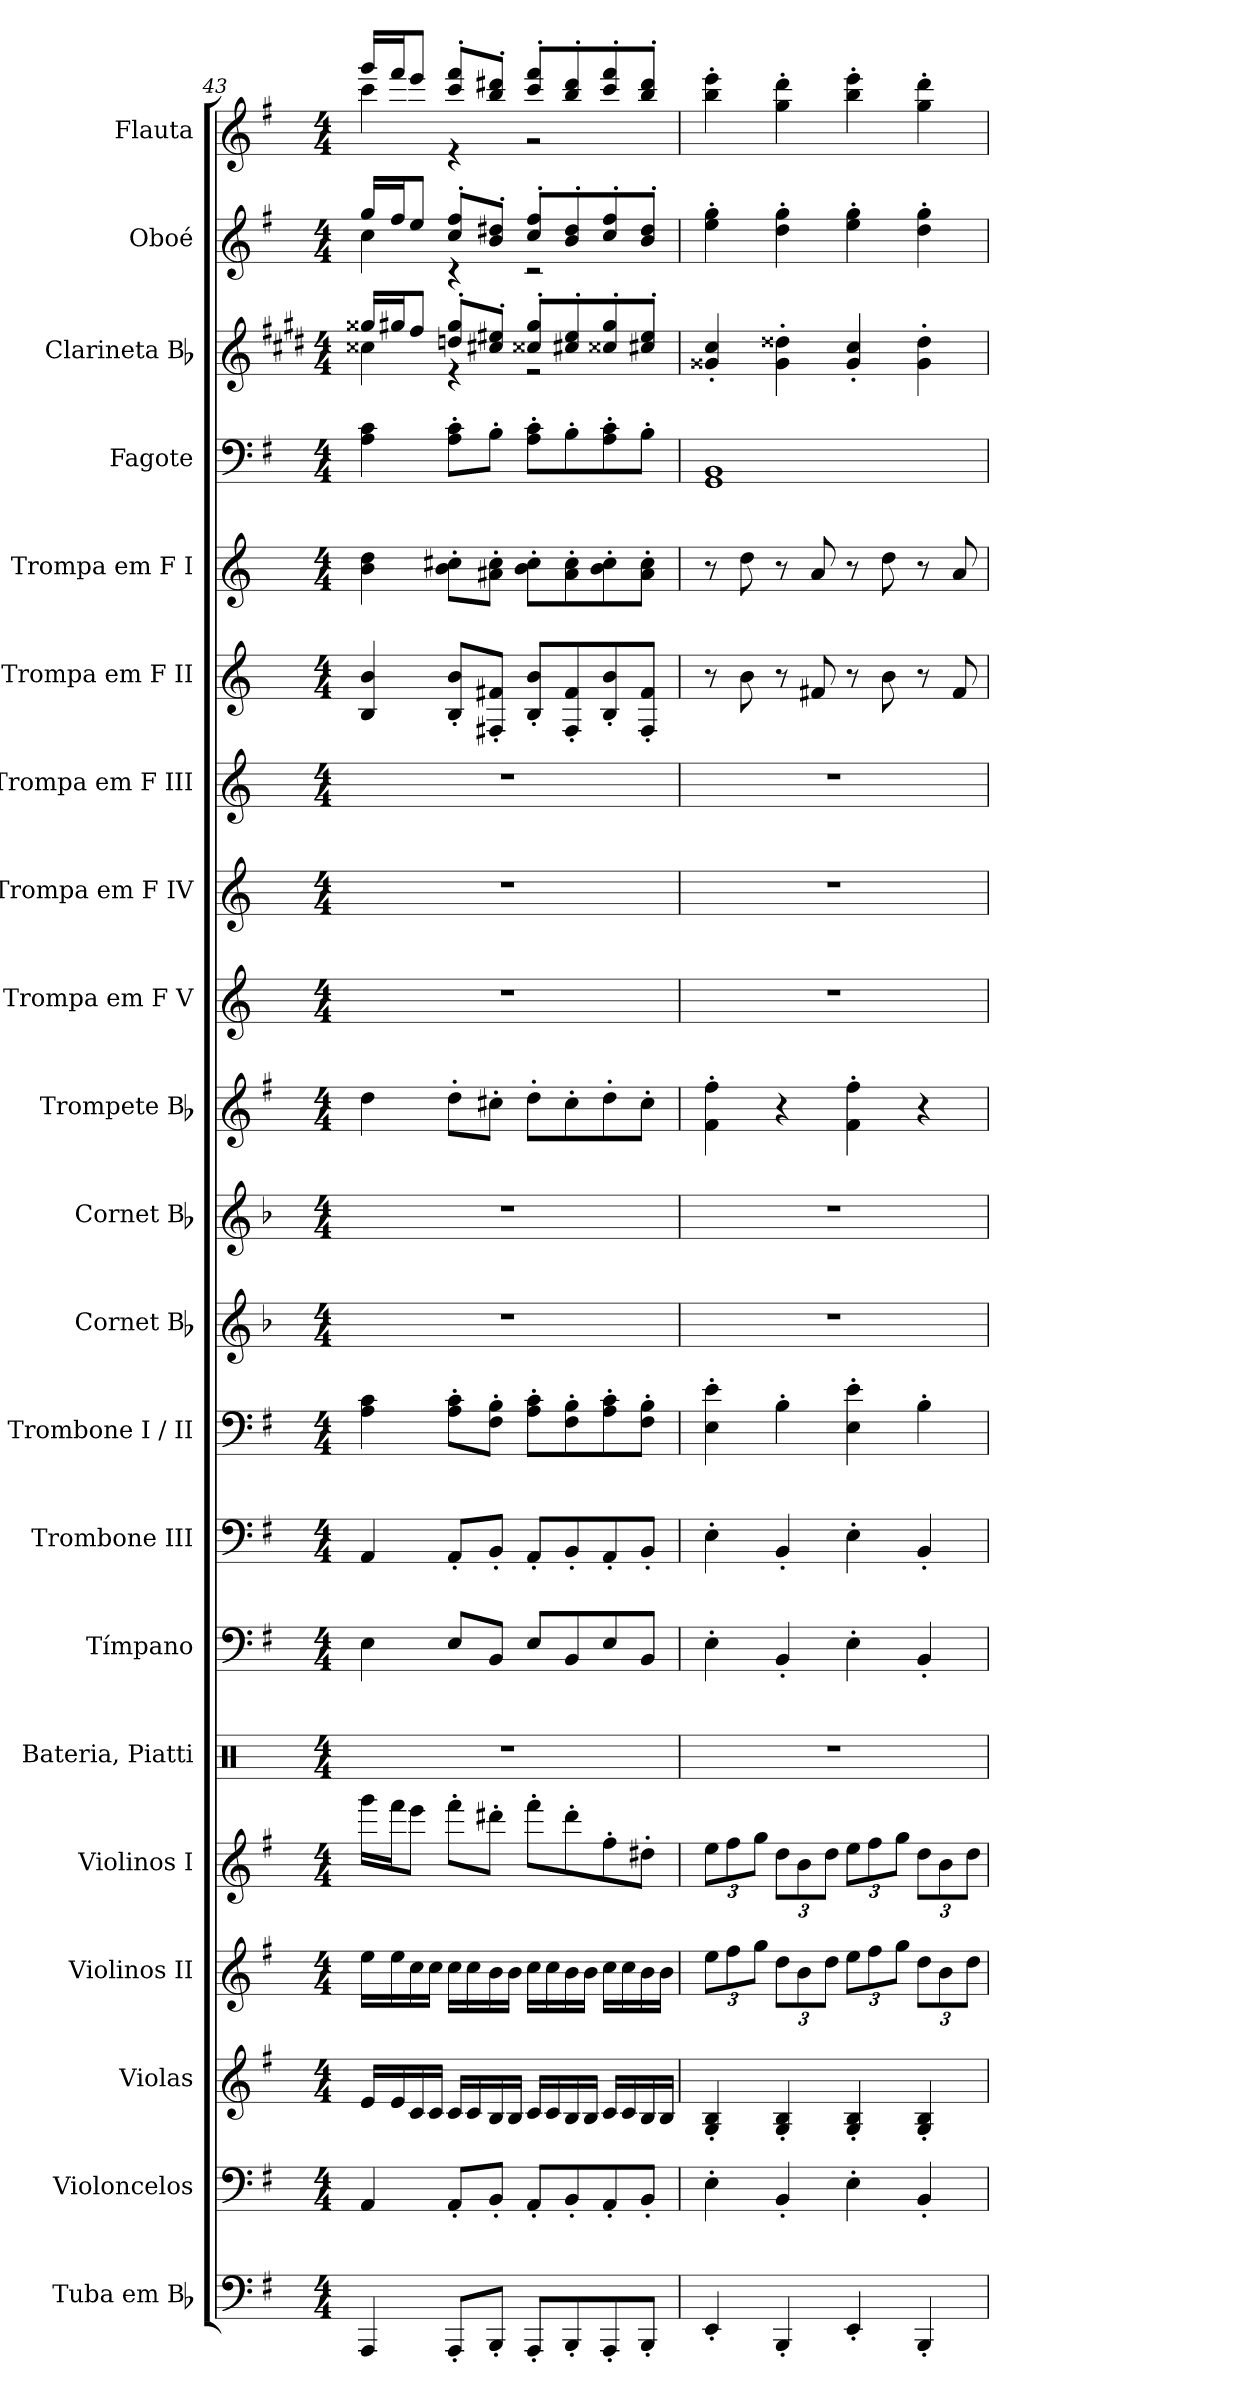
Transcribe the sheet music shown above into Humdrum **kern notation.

**kern	**kern	**kern	**kern	**kern	**kern	**kern	**kern	**kern	**kern	**kern	**kern	**kern	**kern	**kern	**kern	**kern	**kern	**kern	**kern	**kern
*part21	*part20	*part19	*part18	*part17	*part16	*part15	*part14	*part13	*part12	*part11	*part10	*part9	*part8	*part7	*part6	*part5	*part4	*part3	*part2	*part1
*staff21	*staff20	*staff19	*staff18	*staff17	*staff16	*staff15	*staff14	*staff13	*staff12	*staff11	*staff10	*staff9	*staff8	*staff7	*staff6	*staff5	*staff4	*staff3	*staff2	*staff1
*I"Tuba em Bb	*I"Violoncelos	*I"Violas	*I"Violinos II	*I"Violinos I	*I"Bateria, Piatti	*I"Tímpano	*I"Trombone III	*I"Trombone I / II	*I"Cornet Bb	*I"Cornet Bb	*I"Trompete Bb	*I"Trompa em F V	*I"Trompa em F IV	*I"Trompa em F III	*I"Trompa em F II	*I"Trompa em F I	*I"Fagote	*I"Clarineta Bb	*I"Oboé	*I"Flauta
*I'Tu. Bb	*I'Vlcs.	*	*	*I'Vlns.	*I'Bat.	*	*I'Trb.	*I'Trb.	*I'Cnt. Bb	*I'Cnt. Bb	*I'Tpt. Bb	*I'Trom. F	*I'Trom. F	*I'Trom. F	*I'Trom. F	*I'Trom. F	*I'Fgt	*I'Cl. Bb	*I'Ob.	*I'Fl
*clefF4	*clefF4	*clefG2	*clefG2	*clefG2	*clefX	*clefF4	*clefF4	*clefF4	*clefG2	*clefG2	*clefG2	*clefG2	*clefG2	*clefG2	*clefG2	*clefG2	*clefF4	*clefG2	*clefG2	*clefG2
*	*	*	*	*	*	*	*	*	*ITrd1c2	*ITrd1c2	*ITrd1c2	*ITrd4c7	*ITrd4c7	*ITrd4c7	*ITrd4c7	*ITrd4c7	*	*ITrd1c2	*	*
*k[f#]	*k[f#]	*k[f#]	*k[f#]	*k[f#]	*k[]	*k[f#]	*k[f#]	*k[f#]	*k[b-e-a-]	*k[b-e-a-]	*k[b-]	*k[b-]	*k[b-]	*k[b-]	*k[b-]	*k[b-]	*k[f#]	*k[f#c#]	*k[f#]	*k[f#]
*M4/4	*M4/4	*M4/4	*M4/4	*M4/4	*M4/4	*M4/4	*M4/4	*M4/4	*M4/4	*M4/4	*M4/4	*M4/4	*M4/4	*M4/4	*M4/4	*M4/4	*M4/4	*M4/4	*M4/4	*M4/4
=43	=43	=43	=43	=43	=43	=43	=43	=43	=43	=43	=43	=43	=43	=43	=43	=43	=43	=43	=43	=43
*	*	*	*	*	*	*	*	*	*	*	*	*	*	*	*	*	*	*^	*^	*^
4AAA/	4AA/	16e/LL	16ee\LL	16ggg\LL	1r	4E\	4AA/	4A\ 4c\	1r	1r	4cc\	1r	1r	1r	4E/ 4e/	4e\ 4g\	4A\ 4c\	16ff##X/LL	4b#X\	16gg/LL	4cc\	16ggg/LL	4ccc\
.	.	16e/	16ee\	16fff#\J	.	.	.	.	.	.	.	.	.	.	.	.	.	16ff#X/J	.	16ff#/J	.	16fff#/J	.
.	.	16c/	16cc\	8eee\J	.	.	.	.	.	.	.	.	.	.	.	.	.	8ee/J	.	8ee/J	.	8eee/J	.
.	.	16c/JJ	16cc\JJ	.	.	.	.	.	.	.	.	.	.	.	.	.	.	.	.	.	.	.	.
8AAA'/L	8AA'/L	16c/LL	16cc\LL	8fff#'\L	.	8E/L	8AA'/L	8A\' 8c\'L	.	.	8cc'\L	.	.	.	8E/' 8e/'L	8e\' 8f#X\'L	8A\' 8c\'L	8ccn/' 8ff#/'L	4r	8cc/' 8ff#/'L	4r	8ccc/' 8fff#/'L	4r
.	.	16c/	16cc\	.	.	.	.	.	.	.	.	.	.	.	.	.	.	.	.	.	.	.	.
8BBB'/J	8BB'/J	16B/	16b\	8ddd#X'\J	.	8BB/J	8BB'/J	8F#\' 8B\'J	.	.	8bn'\J	.	.	.	8BBn/' 8Bn/'J	8d#X\' 8f#\'J	8B'\J	8bn/' 8dd#X/'J	.	8b/' 8dd#X/'J	.	8bb/' 8ddd#X/'J	.
.	.	16B/JJ	16b\JJ	.	.	.	.	.	.	.	.	.	.	.	.	.	.	.	.	.	.	.	.
8AAA'/L	8AA'/L	16c/LL	16cc\LL	8fff#'\L	.	8E/L	8AA'/L	8A\' 8c\'L	.	.	8cc'\L	.	.	.	8E/' 8e/'L	8e\' 8f#\'L	8A\' 8c\'L	8b#X/' 8ff#/'L	2r	8cc/' 8ff#/'L	2r	8ccc/' 8fff#/'L	2r
.	.	16c/	16cc\	.	.	.	.	.	.	.	.	.	.	.	.	.	.	.	.	.	.	.	.
8BBB'/	8BB'/	16B/	16b\	8ddd#'\	.	8BB/	8BB'/	8F#\' 8B\'	.	.	8b'\	.	.	.	8BB/' 8B/'	8d#\' 8f#\'	8B'\	8bn/' 8dd#/'	.	8b/' 8dd#/'	.	8bb/' 8ddd#/'	.
.	.	16B/JJ	16b\JJ	.	.	.	.	.	.	.	.	.	.	.	.	.	.	.	.	.	.	.	.
8AAA'/	8AA'/	16c/LL	16cc\LL	8ff#'\	.	8E/	8AA'/	8A\' 8c\'	.	.	8cc'\	.	.	.	8E/' 8e/'	8e\' 8f#\'	8A\' 8c\'	8b#X/' 8ff#/'	.	8cc/' 8ff#/'	.	8ccc/' 8fff#/'	.
.	.	16c/	16cc\	.	.	.	.	.	.	.	.	.	.	.	.	.	.	.	.	.	.	.	.
8BBB'/J	8BB'/J	16B/	16b\	8dd#X'\J	.	8BB/J	8BB'/J	8F#\' 8B\'J	.	.	8b'\J	.	.	.	8BB/' 8B/'J	8d#\' 8f#\'J	8B'\J	8bn/' 8dd#/'J	.	8b/' 8dd#/'J	.	8bb/' 8ddd#/'J	.
.	.	16B/JJ	16b\JJ	.	.	.	.	.	.	.	.	.	.	.	.	.	.	.	.	.	.	.	.
*	*	*	*	*	*	*	*	*	*	*	*	*	*	*	*	*	*	*v	*v	*	*	*v	*v
*	*	*	*	*	*	*	*	*	*	*	*	*	*	*	*	*	*	*	*v	*v	*
=44	=44	=44	=44	=44	=44	=44	=44	=44	=44	=44	=44	=44	=44	=44	=44	=44	=44	=44	=44	=44
*	*	*	*Xbrackettup	*Xbrackettup	*	*	*	*	*	*	*	*	*	*	*	*	*	*	*	*
4EE'/	4E'\	4G/' 4B/'	12ee\L	12ee\L	1r	4E'\	4E'\	4E\' 4e\'	1r	1r	4e\' 4ee\'	1r	1r	1r	8r	8r	1GG 1BB	4f##X/' 4b/'	4ee\' 4gg\'	4bb\' 4eee\'
.	.	.	12ff#\	12ff#\	.	.	.	.	.	.	.	.	.	.	.	.	.	.	.	.
.	.	.	.	.	.	.	.	.	.	.	.	.	.	.	8e\	8g\	.	.	.	.
.	.	.	12gg\J	12gg\J	.	.	.	.	.	.	.	.	.	.	.	.	.	.	.	.
4BBB'/	4BB'/	4G/' 4B/'	12dd\L	12dd\L	.	4BB'/	4BB'/	4B'\	.	.	4r	.	.	.	8r	8r	.	4f##\' 4cc##X\'	4dd\' 4gg\'	4gg\' 4ddd\'
.	.	.	12b\	12b\	.	.	.	.	.	.	.	.	.	.	.	.	.	.	.	.
.	.	.	.	.	.	.	.	.	.	.	.	.	.	.	8Bn/	8d/	.	.	.	.
.	.	.	12dd\J	12dd\J	.	.	.	.	.	.	.	.	.	.	.	.	.	.	.	.
4EE'/	4E'\	4G/' 4B/'	12ee\L	12ee\L	.	4E'\	4E'\	4E\' 4e\'	.	.	4e\' 4ee\'	.	.	.	8r	8r	.	4f##/' 4b/'	4ee\' 4gg\'	4bb\' 4eee\'
.	.	.	12ff#\	12ff#\	.	.	.	.	.	.	.	.	.	.	.	.	.	.	.	.
.	.	.	.	.	.	.	.	.	.	.	.	.	.	.	8e\	8g\	.	.	.	.
.	.	.	12gg\J	12gg\J	.	.	.	.	.	.	.	.	.	.	.	.	.	.	.	.
4BBB'/	4BB'/	4G/' 4B/'	12dd\L	12dd\L	.	4BB'/	4BB'/	4B'\	.	.	4r	.	.	.	8r	8r	.	4f##\' 4cc##\'	4dd\' 4gg\'	4gg\' 4ddd\'
.	.	.	12b\	12b\	.	.	.	.	.	.	.	.	.	.	.	.	.	.	.	.
.	.	.	.	.	.	.	.	.	.	.	.	.	.	.	8B/	8d/	.	.	.	.
.	.	.	12dd\J	12dd\J	.	.	.	.	.	.	.	.	.	.	.	.	.	.	.	.
=	=	=	=	=	=	=	=	=	=	=	=	=	=	=	=	=	=	=	=	=
*-	*-	*-	*-	*-	*-	*-	*-	*-	*-	*-	*-	*-	*-	*-	*-	*-	*-	*-	*-	*-
